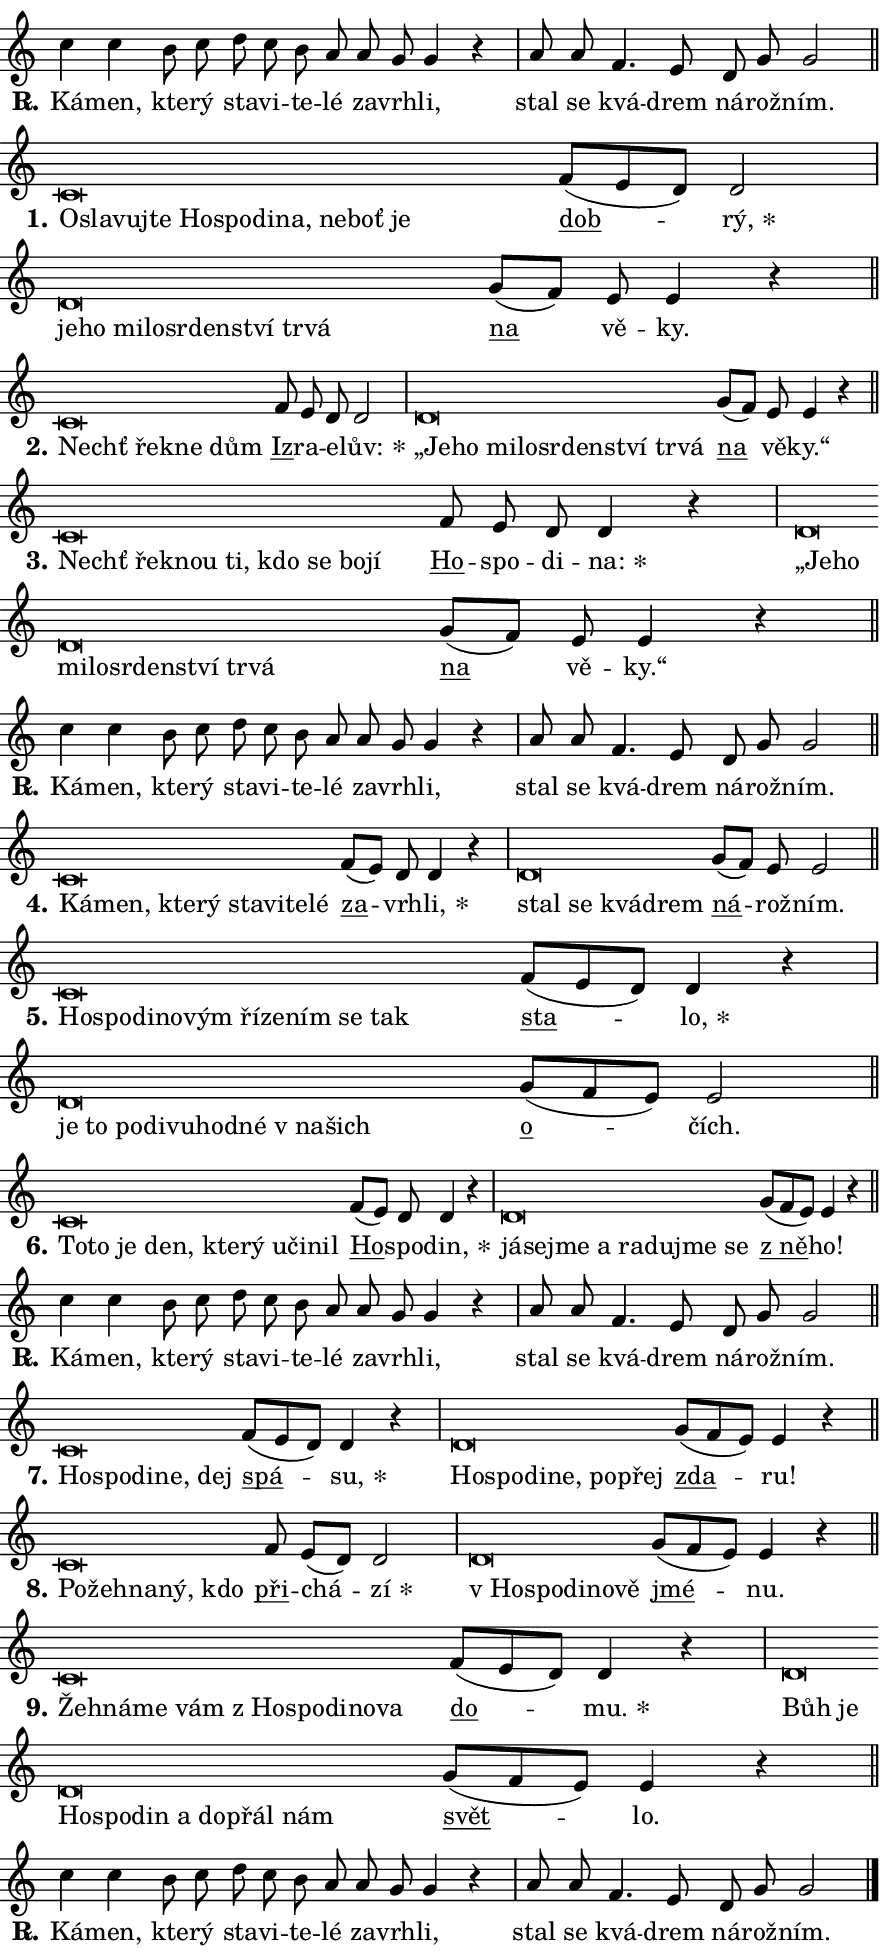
\version "2.24.0"
\header { tagline = "" }
\paper {
  indent = 0\cm
  top-margin = 0\cm
  right-margin = 0.13\cm % to fit lyric hyphens
  bottom-margin = 0\cm
  left-margin = 0\cm
  paper-width = 15\cm
  page-breaking = #ly:one-page-breaking
  system-system-spacing.basic-distance = #11
  score-system-spacing.basic-distance = #11
  ragged-last = ##f
}


%% Author: Thomas Morley
%% https://lists.gnu.org/archive/html/lilypond-user/2020-05/msg00002.html
#(define (line-position grob)
"Returns position of @var[grob} in current system:
   @code{'start}, if at first time-step
   @code{'end}, if at last time-step
   @code{'middle} otherwise
"
  (let* ((col (ly:item-get-column grob))
         (ln (ly:grob-object col 'left-neighbor))
         (rn (ly:grob-object col 'right-neighbor))
         (col-to-check-left (if (ly:grob? ln) ln col))
         (col-to-check-right (if (ly:grob? rn) rn col))
         (break-dir-left
           (and
             (ly:grob-property col-to-check-left 'non-musical #f)
             (ly:item-break-dir col-to-check-left)))
         (break-dir-right
           (and
             (ly:grob-property col-to-check-right 'non-musical #f)
             (ly:item-break-dir col-to-check-right))))
        (cond ((eqv? 1 break-dir-left) 'start)
              ((eqv? -1 break-dir-right) 'end)
              (else 'middle))))

#(define (tranparent-at-line-position vctor)
  (lambda (grob)
  "Relying on @code{line-position} select the relevant enry from @var{vctor}.
Used to determine transparency,"
    (case (line-position grob)
      ((end) (not (vector-ref vctor 0)))
      ((middle) (not (vector-ref vctor 1)))
      ((start) (not (vector-ref vctor 2))))))

noteHeadBreakVisibility =
#(define-music-function (break-visibility)(vector?)
"Makes @code{NoteHead}s transparent relying on @var{break-visibility}"
#{
  \override NoteHead.transparent =
    #(tranparent-at-line-position break-visibility)
#})

#(define delete-ledgers-for-transparent-note-heads
  (lambda (grob)
    "Reads whether a @code{NoteHead} is transparent.
If so this @code{NoteHead} is removed from @code{'note-heads} from
@var{grob}, which is supposed to be @code{LedgerLineSpanner}.
As a result ledgers are not printed for this @code{NoteHead}"
    (let* ((nhds-array (ly:grob-object grob 'note-heads))
           (nhds-list
             (if (ly:grob-array? nhds-array)
                 (ly:grob-array->list nhds-array)
                 '()))
           ;; Relies on the transparent-property being done before
           ;; Staff.LedgerLineSpanner.after-line-breaking is executed.
           ;; This is fragile ...
           (to-keep
             (remove
               (lambda (nhd)
                 (ly:grob-property nhd 'transparent #f))
               nhds-list)))
      ;; TODO find a better method to iterate over grob-arrays, similiar
      ;; to filter/remove etc for lists
      ;; For now rebuilt from scratch
      (set! (ly:grob-object grob 'note-heads)  '())
      (for-each
        (lambda (nhd)
          (ly:pointer-group-interface::add-grob grob 'note-heads nhd))
        to-keep))))

squashNotes = {
  \override NoteHead.X-extent = #'(-0.2 . 0.2)
  \override NoteHead.Y-extent = #'(-0.75 . 0)
  \override NoteHead.stencil =
    #(lambda (grob)
       (let ((pos (ly:grob-property grob 'staff-position)))
         (begin
           (if (< pos -7) (display "ERROR: Lower brevis then expected\n") (display ""))
           (if (<= pos -6) ly:text-interface::print ly:note-head::print))))
}
unSquashNotes = {
  \revert NoteHead.X-extent
  \revert NoteHead.Y-extent
  \revert NoteHead.stencil
}

hideNotes = \noteHeadBreakVisibility #begin-of-line-visible
unHideNotes = \noteHeadBreakVisibility #all-visible

% work-around for resetting accidentals
% https://lilypond.org/doc/v2.23/Documentation/notation/displaying-rhythms#unmetered-music
cadenzaMeasure = {
  \cadenzaOff
  \partial 1024 s1024
  \cadenzaOn
}

#(define-markup-command (accent layout props text) (markup?)
  "Underline accented syllable"
  (interpret-markup layout props
    #{\markup \override #'(offset . 4.3) \underline { #text }#}))

responsum = \markup \concat {
  "R" \hspace #-1.05 \path #0.1 #'((moveto 0 0.07) (lineto 0.9 0.8)) \hspace #0.05 "."
}

spaceSize = #0.6828661417322834 % exact space size for TeX Gyre Schola

\layout {
  \context {
    \Staff
    \remove "Time_signature_engraver"
    \override LedgerLineSpanner.after-line-breaking = #delete-ledgers-for-transparent-note-heads
  }
  \context {
    \Lyrics {
      \override LyricSpace.minimum-distance = \spaceSize
      \override LyricText.font-name = #"TeX Gyre Schola"
      \override LyricText.font-size = 1
      \override StanzaNumber.font-name = #"TeX Gyre Schola Bold"
      \override StanzaNumber.font-size = 1
    }
  }
  \context {
    \Score 
    \override NoteHead.text =
      #(lambda (grob) 
        (let ((pos (ly:grob-property grob 'staff-position)))
          #{\markup {
            \combine
              \halign #-0.55 \raise #(if (= pos -6) 0 0.5) \override #'(thickness . 2) \draw-line #'(3.2 . 0)
              \musicglyph "noteheads.sM1"
          }#}))
  }
}

% magnetic-lyrics.ily
%
%   written by
%     Jean Abou Samra <jean@abou-samra.fr>
%     Werner Lemberg <wl@gnu.org>
%
%   adapted by
%     Jiri Hon <jiri.hon@gmail.com>
%
% Version 2022-Apr-15

% https://www.mail-archive.com/lilypond-user@gnu.org/msg149350.html

#(define (Left_hyphen_pointer_engraver context)
   "Collect syllable-hyphen-syllable occurrences in lyrics and store
them in properties.  This engraver only looks to the left.  For
example, if the lyrics input is @code{foo -- bar}, it does the
following.

@itemize @bullet
@item
Set the @code{text} property of the @code{LyricHyphen} grob between
@q{foo} and @q{bar} to @code{foo}.

@item
Set the @code{left-hyphen} property of the @code{LyricText} grob with
text @q{foo} to the @code{LyricHyphen} grob between @q{foo} and
@q{bar}.
@end itemize

Use this auxiliary engraver in combination with the
@code{lyric-@/text::@/apply-@/magnetic-@/offset!} hook."
   (let ((hyphen #f)
         (text #f))
     (make-engraver
      (acknowledgers
       ((lyric-syllable-interface engraver grob source-engraver)
        (set! text grob)))
      (end-acknowledgers
       ((lyric-hyphen-interface engraver grob source-engraver)
        ;(when (not (grob::has-interface grob 'lyric-space-interface))
          (set! hyphen grob)));)
      ((stop-translation-timestep engraver)
       (when (and text hyphen)
         (ly:grob-set-object! text 'left-hyphen hyphen))
       (set! text #f)
       (set! hyphen #f)))))

#(define (lyric-text::apply-magnetic-offset! grob)
   "If the space between two syllables is less than the value in
property @code{LyricText@/.details@/.squash-threshold}, move the right
syllable to the left so that it gets concatenated with the left
syllable.

Use this function as a hook for
@code{LyricText@/.after-@/line-@/breaking} if the
@code{Left_@/hyphen_@/pointer_@/engraver} is active."
   (let ((hyphen (ly:grob-object grob 'left-hyphen #f)))
     (when hyphen
       (let ((left-text (ly:spanner-bound hyphen LEFT)))
         (when (grob::has-interface left-text 'lyric-syllable-interface)
           (let* ((common (ly:grob-common-refpoint grob left-text X))
                  (this-x-ext (ly:grob-extent grob common X))
                  (left-x-ext
                   (begin
                     ;; Trigger magnetism for left-text.
                     (ly:grob-property left-text 'after-line-breaking)
                     (ly:grob-extent left-text common X)))
                  ;; `delta` is the gap width between two syllables.
                  (delta (- (interval-start this-x-ext)
                            (interval-end left-x-ext)))
                  (details (ly:grob-property grob 'details))
                  (threshold (assoc-get 'squash-threshold details 0.2)))
             (when (< delta threshold)
               (let* (;; We have to manipulate the input text so that
                      ;; ligatures crossing syllable boundaries are not
                      ;; disabled.  For languages based on the Latin
                      ;; script this is essentially a beautification.
                      ;; However, for non-Western scripts it can be a
                      ;; necessity.
                      (lt (ly:grob-property left-text 'text))
                      (rt (ly:grob-property grob 'text))
                      (is-space (grob::has-interface hyphen 'lyric-space-interface))
                      (space (if is-space " " ""))
                      (extra-delta (if is-space spaceSize 0))
                      ;; Append new syllable.
                      (ltrt-space (if (and (string? lt) (string? rt))
                                (string-append lt space rt)
                                (make-concat-markup (list lt space rt))))
                      ;; Right-align `ltrt` to the right side.
                      (ltrt-space-markup (grob-interpret-markup
                               grob
                               (make-translate-markup
                                (cons (interval-length this-x-ext) 0)
                                (make-right-align-markup ltrt-space)))))
                 (begin
                   ;; Don't print `left-text`.
                   (ly:grob-set-property! left-text 'stencil #f)
                   ;; Set text and stencil (which holds all collected
                   ;; syllables so far) and shift it to the left.
                   (ly:grob-set-property! grob 'text ltrt-space)
                   (ly:grob-set-property! grob 'stencil ltrt-space-markup)
                   (ly:grob-translate-axis! grob (- (- delta extra-delta)) X))))))))))


#(define (lyric-hyphen::displace-bounds-first grob)
   ;; Make very sure this callback isn't triggered too early.
   (let ((left (ly:spanner-bound grob LEFT))
         (right (ly:spanner-bound grob RIGHT)))
     (ly:grob-property left 'after-line-breaking)
     (ly:grob-property right 'after-line-breaking)
     (ly:lyric-hyphen::print grob)))

squashThreshold = #0.4

\layout {
  \context {
    \Lyrics
    \consists #Left_hyphen_pointer_engraver
    \override LyricText.after-line-breaking =
      #lyric-text::apply-magnetic-offset!
    \override LyricHyphen.stencil = #lyric-hyphen::displace-bounds-first
    \override LyricText.details.squash-threshold = \squashThreshold
    \override LyricHyphen.minimum-distance = 0
    \override LyricHyphen.minimum-length = \squashThreshold
  }
}

squashText = \override LyricText.details.squash-threshold = 9999
unSquashText = \override LyricText.details.squash-threshold = \squashThreshold

leftText = \override LyricText.self-alignment-X = #LEFT
unLeftText = \revert LyricText.self-alignment-X

starOffset = #(lambda (grob) 
                (let ((x_offset (ly:self-alignment-interface::aligned-on-x-parent grob)))
                  (if (= x_offset 0) 0 (+ x_offset 1.2))))

star = #(define-music-function (syllable)(string?)
"Append star separator at the end of a syllable"
#{
  \once \override LyricText.X-offset = #starOffset
  \lyricmode { \markup {
    #syllable
    \override #'((font-name . "TeX Gyre Schola Bold")) \hspace #0.2 \lower #0.65 \larger "*"
  } }
#})

starAccent = #(define-music-function (syllable)(string?)
"Append star separator at the end of a syllable and make accent"
#{
  \once \override LyricText.X-offset = #starOffset
  \lyricmode { \markup {
    \accent #syllable
    \override #'((font-name . "TeX Gyre Schola Bold")) \hspace #0.2 \lower #0.65 \larger "*"
  } }
#})

breath = #(define-music-function (syllable)(string?)
"Append breathing indicator at the end of a syllable"
#{
  \lyricmode { \markup { #syllable "+" } }
#})

optionalBreath = #(define-music-function (syllable)(string?)
"Append optional breathing indicator at the end of a syllable"
#{
  \lyricmode { \markup { #syllable "(+)" } }
#})


\score {
    <<
        \new Voice = "melody" { \cadenzaOn \key c \major \relative { c''4 c b8 c d c b a \bar "" a g g4 r \cadenzaMeasure \bar "|" a8 a \bar "" f4. e8 d g g2 \cadenzaMeasure \bar "||" \break } }
        \new Lyrics \lyricsto "melody" { \lyricmode { \set stanza = \responsum
Ká -- men, kte -- rý sta -- vi -- te -- lé za -- vrh -- li, stal se kvá -- drem ná -- rož -- ním. } }
    >>
    \layout {}
}

\score {
    <<
        \new Voice = "melody" { \cadenzaOn \key c \major \relative { \squashNotes c'\breve*1/16 \hideNotes \breve*1/16 \bar "" \breve*1/16 \bar "" \breve*1/16 \bar "" \breve*1/16 \bar "" \breve*1/16 \bar "" \breve*1/16 \bar "" \breve*1/16 \bar "" \breve*1/16 \bar "" \breve*1/16 \breve*1/16 \bar "" \unHideNotes \unSquashNotes \bar "" f8[( e d)] d2 \cadenzaMeasure \bar "|" \squashNotes d\breve*1/16 \hideNotes \breve*1/16 \bar "" \breve*1/16 \bar "" \breve*1/16 \bar "" \breve*1/16 \bar "" \breve*1/16 \bar "" \breve*1/16 \bar "" \breve*1/16 \breve*1/16 \bar "" \unHideNotes \unSquashNotes \bar "" g8[( f)] e e4 r \cadenzaMeasure \bar "||" \break } }
        \new Lyrics \lyricsto "melody" { \lyricmode { \set stanza = "1."
\leftText O -- \squashText sla -- vuj -- te Ho -- spo -- di -- na, ne -- boť je \unLeftText \unSquashText \markup \accent dob -- \star rý, \leftText je -- \squashText ho mi -- lo -- sr -- den -- ství tr -- vá \unLeftText \unSquashText \markup \accent na vě -- ky. } }
    >>
    \layout {}
}

\score {
    <<
        \new Voice = "melody" { \cadenzaOn \key c \major \relative { \squashNotes c'\breve*1/16 \hideNotes \breve*1/16 \bar "" \breve*1/16 \breve*1/16 \bar "" \unHideNotes \unSquashNotes \bar "" f8 e d d2 \cadenzaMeasure \bar "|" \squashNotes d\breve*1/16 \hideNotes \breve*1/16 \bar "" \breve*1/16 \bar "" \breve*1/16 \bar "" \breve*1/16 \bar "" \breve*1/16 \bar "" \breve*1/16 \bar "" \breve*1/16 \breve*1/16 \bar "" \unHideNotes \unSquashNotes \bar "" g8[( f)] e e4 r \cadenzaMeasure \bar "||" \break } }
        \new Lyrics \lyricsto "melody" { \lyricmode { \set stanza = "2."
\leftText Nechť \squashText řek -- ne dům \unLeftText \unSquashText \markup \accent Iz -- ra -- e -- \star lův: \leftText „Je -- \squashText ho mi -- lo -- sr -- den -- ství tr -- vá \unLeftText \unSquashText \markup \accent na vě -- ky.“ } }
    >>
    \layout {}
}

\score {
    <<
        \new Voice = "melody" { \cadenzaOn \key c \major \relative { \squashNotes c'\breve*1/16 \hideNotes \breve*1/16 \bar "" \breve*1/16 \bar "" \breve*1/16 \bar "" \breve*1/16 \bar "" \breve*1/16 \bar "" \breve*1/16 \breve*1/16 \bar "" \unHideNotes \unSquashNotes \bar "" f8 e d d4 r \cadenzaMeasure \bar "|" \squashNotes d\breve*1/16 \hideNotes \breve*1/16 \bar "" \breve*1/16 \bar "" \breve*1/16 \bar "" \breve*1/16 \bar "" \breve*1/16 \bar "" \breve*1/16 \bar "" \breve*1/16 \breve*1/16 \bar "" \unHideNotes \unSquashNotes \bar "" g8[( f)] e e4 r \cadenzaMeasure \bar "||" \break } }
        \new Lyrics \lyricsto "melody" { \lyricmode { \set stanza = "3."
\leftText Nechť \squashText řek -- nou ti, kdo se bo -- jí \unLeftText \unSquashText \markup \accent Ho -- spo -- di -- \star na: \leftText „Je -- \squashText ho mi -- lo -- sr -- den -- ství tr -- vá \unLeftText \unSquashText \markup \accent na vě -- ky.“ } }
    >>
    \layout {}
}

\score {
    <<
        \new Voice = "melody" { \cadenzaOn \key c \major \relative { c''4 c b8 c d c b a \bar "" a g g4 r \cadenzaMeasure \bar "|" a8 a \bar "" f4. e8 d g g2 \cadenzaMeasure \bar "||" \break } }
        \new Lyrics \lyricsto "melody" { \lyricmode { \set stanza = \responsum
Ká -- men, kte -- rý sta -- vi -- te -- lé za -- vrh -- li, stal se kvá -- drem ná -- rož -- ním. } }
    >>
    \layout {}
}

\score {
    <<
        \new Voice = "melody" { \cadenzaOn \key c \major \relative { \squashNotes c'\breve*1/16 \hideNotes \breve*1/16 \bar "" \breve*1/16 \bar "" \breve*1/16 \bar "" \breve*1/16 \bar "" \breve*1/16 \bar "" \breve*1/16 \breve*1/16 \bar "" \unHideNotes \unSquashNotes \bar "" f8[( e)] d d4 r \cadenzaMeasure \bar "|" \squashNotes d\breve*1/16 \hideNotes \breve*1/16 \bar "" \breve*1/16 \breve*1/16 \bar "" \unHideNotes \unSquashNotes \bar "" g8[( f)] e e2 \cadenzaMeasure \bar "||" \break } }
        \new Lyrics \lyricsto "melody" { \lyricmode { \set stanza = "4."
\leftText Ká -- \squashText men, kte -- rý sta -- vi -- te -- lé \unLeftText \unSquashText \markup \accent za -- vrh -- \star li, \leftText stal \squashText se kvá -- drem \unLeftText \unSquashText \markup \accent ná -- rož -- ním. } }
    >>
    \layout {}
}

\score {
    <<
        \new Voice = "melody" { \cadenzaOn \key c \major \relative { \squashNotes c'\breve*1/16 \hideNotes \breve*1/16 \bar "" \breve*1/16 \bar "" \breve*1/16 \bar "" \breve*1/16 \bar "" \breve*1/16 \bar "" \breve*1/16 \bar "" \breve*1/16 \bar "" \breve*1/16 \breve*1/16 \bar "" \unHideNotes \unSquashNotes \bar "" f8[( e d)] d4 r \cadenzaMeasure \bar "|" \squashNotes d\breve*1/16 \hideNotes \breve*1/16 \bar "" \breve*1/16 \bar "" \breve*1/16 \bar "" \breve*1/16 \bar "" \breve*1/16 \bar "" \breve*1/16 \bar "" \breve*1/16 \breve*1/16 \bar "" \unHideNotes \unSquashNotes \bar "" g8[( f e)] e2 \cadenzaMeasure \bar "||" \break } }
        \new Lyrics \lyricsto "melody" { \lyricmode { \set stanza = "5."
\leftText Ho -- \squashText spo -- di -- no -- vým ří -- ze -- ním se tak \unLeftText \unSquashText \markup \accent sta -- \star lo, \leftText je \squashText to po -- di -- vu -- hod -- né "v na" -- šich \unLeftText \unSquashText \markup \accent o -- čích. } }
    >>
    \layout {}
}

\score {
    <<
        \new Voice = "melody" { \cadenzaOn \key c \major \relative { \squashNotes c'\breve*1/16 \hideNotes \breve*1/16 \bar "" \breve*1/16 \bar "" \breve*1/16 \bar "" \breve*1/16 \bar "" \breve*1/16 \bar "" \breve*1/16 \bar "" \breve*1/16 \breve*1/16 \bar "" \unHideNotes \unSquashNotes \bar "" f8[( e)] d d4 r \cadenzaMeasure \bar "|" \squashNotes d\breve*1/16 \hideNotes \breve*1/16 \bar "" \breve*1/16 \bar "" \breve*1/16 \bar "" \breve*1/16 \bar "" \breve*1/16 \bar "" \breve*1/16 \breve*1/16 \bar "" \unHideNotes \unSquashNotes \bar "" g8[( f e)] e4 r \cadenzaMeasure \bar "||" \break } }
        \new Lyrics \lyricsto "melody" { \lyricmode { \set stanza = "6."
\leftText To -- \squashText to je den, kte -- rý u -- či -- nil \unLeftText \unSquashText \markup \accent Ho -- spo -- \star din, \leftText já -- \squashText sej -- me a ra -- du -- jme se \unLeftText \unSquashText \markup \accent "z ně" -- ho! } }
    >>
    \layout {}
}

\score {
    <<
        \new Voice = "melody" { \cadenzaOn \key c \major \relative { c''4 c b8 c d c b a \bar "" a g g4 r \cadenzaMeasure \bar "|" a8 a \bar "" f4. e8 d g g2 \cadenzaMeasure \bar "||" \break } }
        \new Lyrics \lyricsto "melody" { \lyricmode { \set stanza = \responsum
Ká -- men, kte -- rý sta -- vi -- te -- lé za -- vrh -- li, stal se kvá -- drem ná -- rož -- ním. } }
    >>
    \layout {}
}

\score {
    <<
        \new Voice = "melody" { \cadenzaOn \key c \major \relative { \squashNotes c'\breve*1/16 \hideNotes \breve*1/16 \bar "" \breve*1/16 \bar "" \breve*1/16 \breve*1/16 \bar "" \unHideNotes \unSquashNotes \bar "" f8[( e d)] d4 r \cadenzaMeasure \bar "|" \squashNotes d\breve*1/16 \hideNotes \breve*1/16 \bar "" \breve*1/16 \bar "" \breve*1/16 \bar "" \breve*1/16 \breve*1/16 \bar "" \unHideNotes \unSquashNotes \bar "" g8[( f e)] e4 r \cadenzaMeasure \bar "||" \break } }
        \new Lyrics \lyricsto "melody" { \lyricmode { \set stanza = "7."
\leftText Ho -- \squashText spo -- di -- ne, dej \unLeftText \unSquashText \markup \accent spá -- \star su, \leftText Ho -- \squashText spo -- di -- ne, po -- přej \unLeftText \unSquashText \markup \accent zda -- ru! } }
    >>
    \layout {}
}

\score {
    <<
        \new Voice = "melody" { \cadenzaOn \key c \major \relative { \squashNotes c'\breve*1/16 \hideNotes \breve*1/16 \bar "" \breve*1/16 \bar "" \breve*1/16 \breve*1/16 \bar "" \unHideNotes \unSquashNotes \bar "" f8 e[( d)] d2 \cadenzaMeasure \bar "|" \squashNotes d\breve*1/16 \hideNotes \breve*1/16 \bar "" \breve*1/16 \bar "" \breve*1/16 \breve*1/16 \bar "" \unHideNotes \unSquashNotes \bar "" g8[( f e)] e4 r \cadenzaMeasure \bar "||" \break } }
        \new Lyrics \lyricsto "melody" { \lyricmode { \set stanza = "8."
\leftText Po -- \squashText žeh -- na -- ný, kdo \unLeftText \unSquashText \markup \accent při -- chá -- \star zí \leftText "v Ho" -- \squashText spo -- di -- no -- vě \unLeftText \unSquashText \markup \accent jmé -- nu. } }
    >>
    \layout {}
}

\score {
    <<
        \new Voice = "melody" { \cadenzaOn \key c \major \relative { \squashNotes c'\breve*1/16 \hideNotes \breve*1/16 \bar "" \breve*1/16 \bar "" \breve*1/16 \bar "" \breve*1/16 \bar "" \breve*1/16 \bar "" \breve*1/16 \bar "" \breve*1/16 \breve*1/16 \bar "" \unHideNotes \unSquashNotes \bar "" f8[( e d)] d4 r \cadenzaMeasure \bar "|" \squashNotes d\breve*1/16 \hideNotes \breve*1/16 \bar "" \breve*1/16 \bar "" \breve*1/16 \bar "" \breve*1/16 \bar "" \breve*1/16 \bar "" \breve*1/16 \bar "" \breve*1/16 \breve*1/16 \bar "" \unHideNotes \unSquashNotes \bar "" g8[( f e)] e4 r \cadenzaMeasure \bar "||" \break } }
        \new Lyrics \lyricsto "melody" { \lyricmode { \set stanza = "9."
\leftText Žeh -- \squashText ná -- me vám "z Ho" -- spo -- di -- no -- va \unLeftText \unSquashText \markup \accent do -- \star mu. \leftText Bůh \squashText je Ho -- spo -- din a do -- přál nám \unLeftText \unSquashText \markup \accent svět -- lo. } }
    >>
    \layout {}
}

\score {
    <<
        \new Voice = "melody" { \cadenzaOn \key c \major \relative { c''4 c b8 c d c b a \bar "" a g g4 r \cadenzaMeasure \bar "|" a8 a \bar "" f4. e8 d g g2 \cadenzaMeasure \bar "||" \break } \bar "|." }
        \new Lyrics \lyricsto "melody" { \lyricmode { \set stanza = \responsum
Ká -- men, kte -- rý sta -- vi -- te -- lé za -- vrh -- li, stal se kvá -- drem ná -- rož -- ním. } }
    >>
    \layout {}
}
